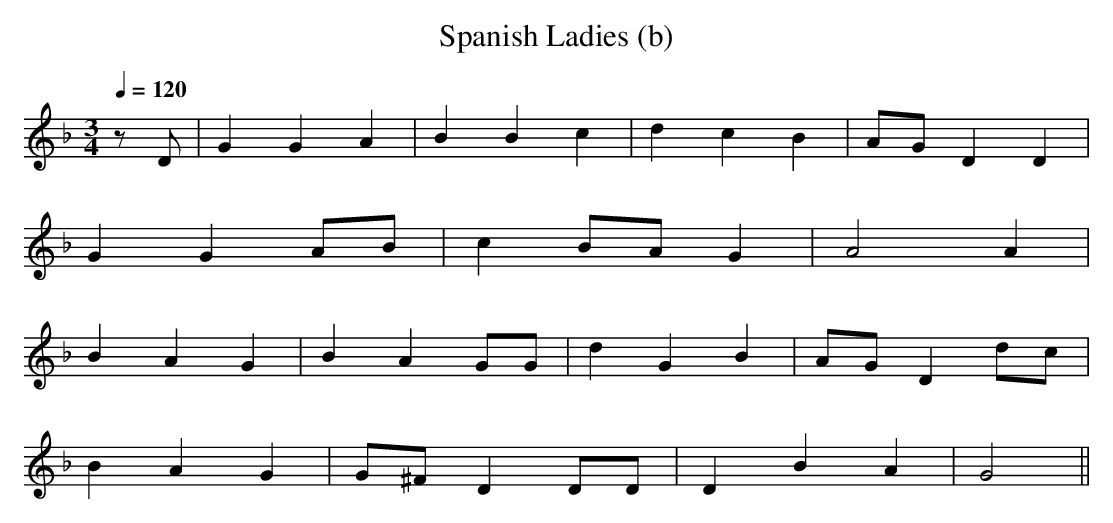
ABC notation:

X:1
T:Spanish Ladies (b)
M:3/4
L:1/8
Q:1/4=120
K:GDor
zD|\
G2 G2 A2|B2 B2 c2|d2 c2 B2|AG D2 D2|
G2 G2 AB|c2 BA G2|A4    A2|
B2 A2 G2|B2 A2 GG|d2 G2 B2|AG D2 dc|
B2 A2 G2|G^FD2 DD|D2 B2 A2|G4 ||
